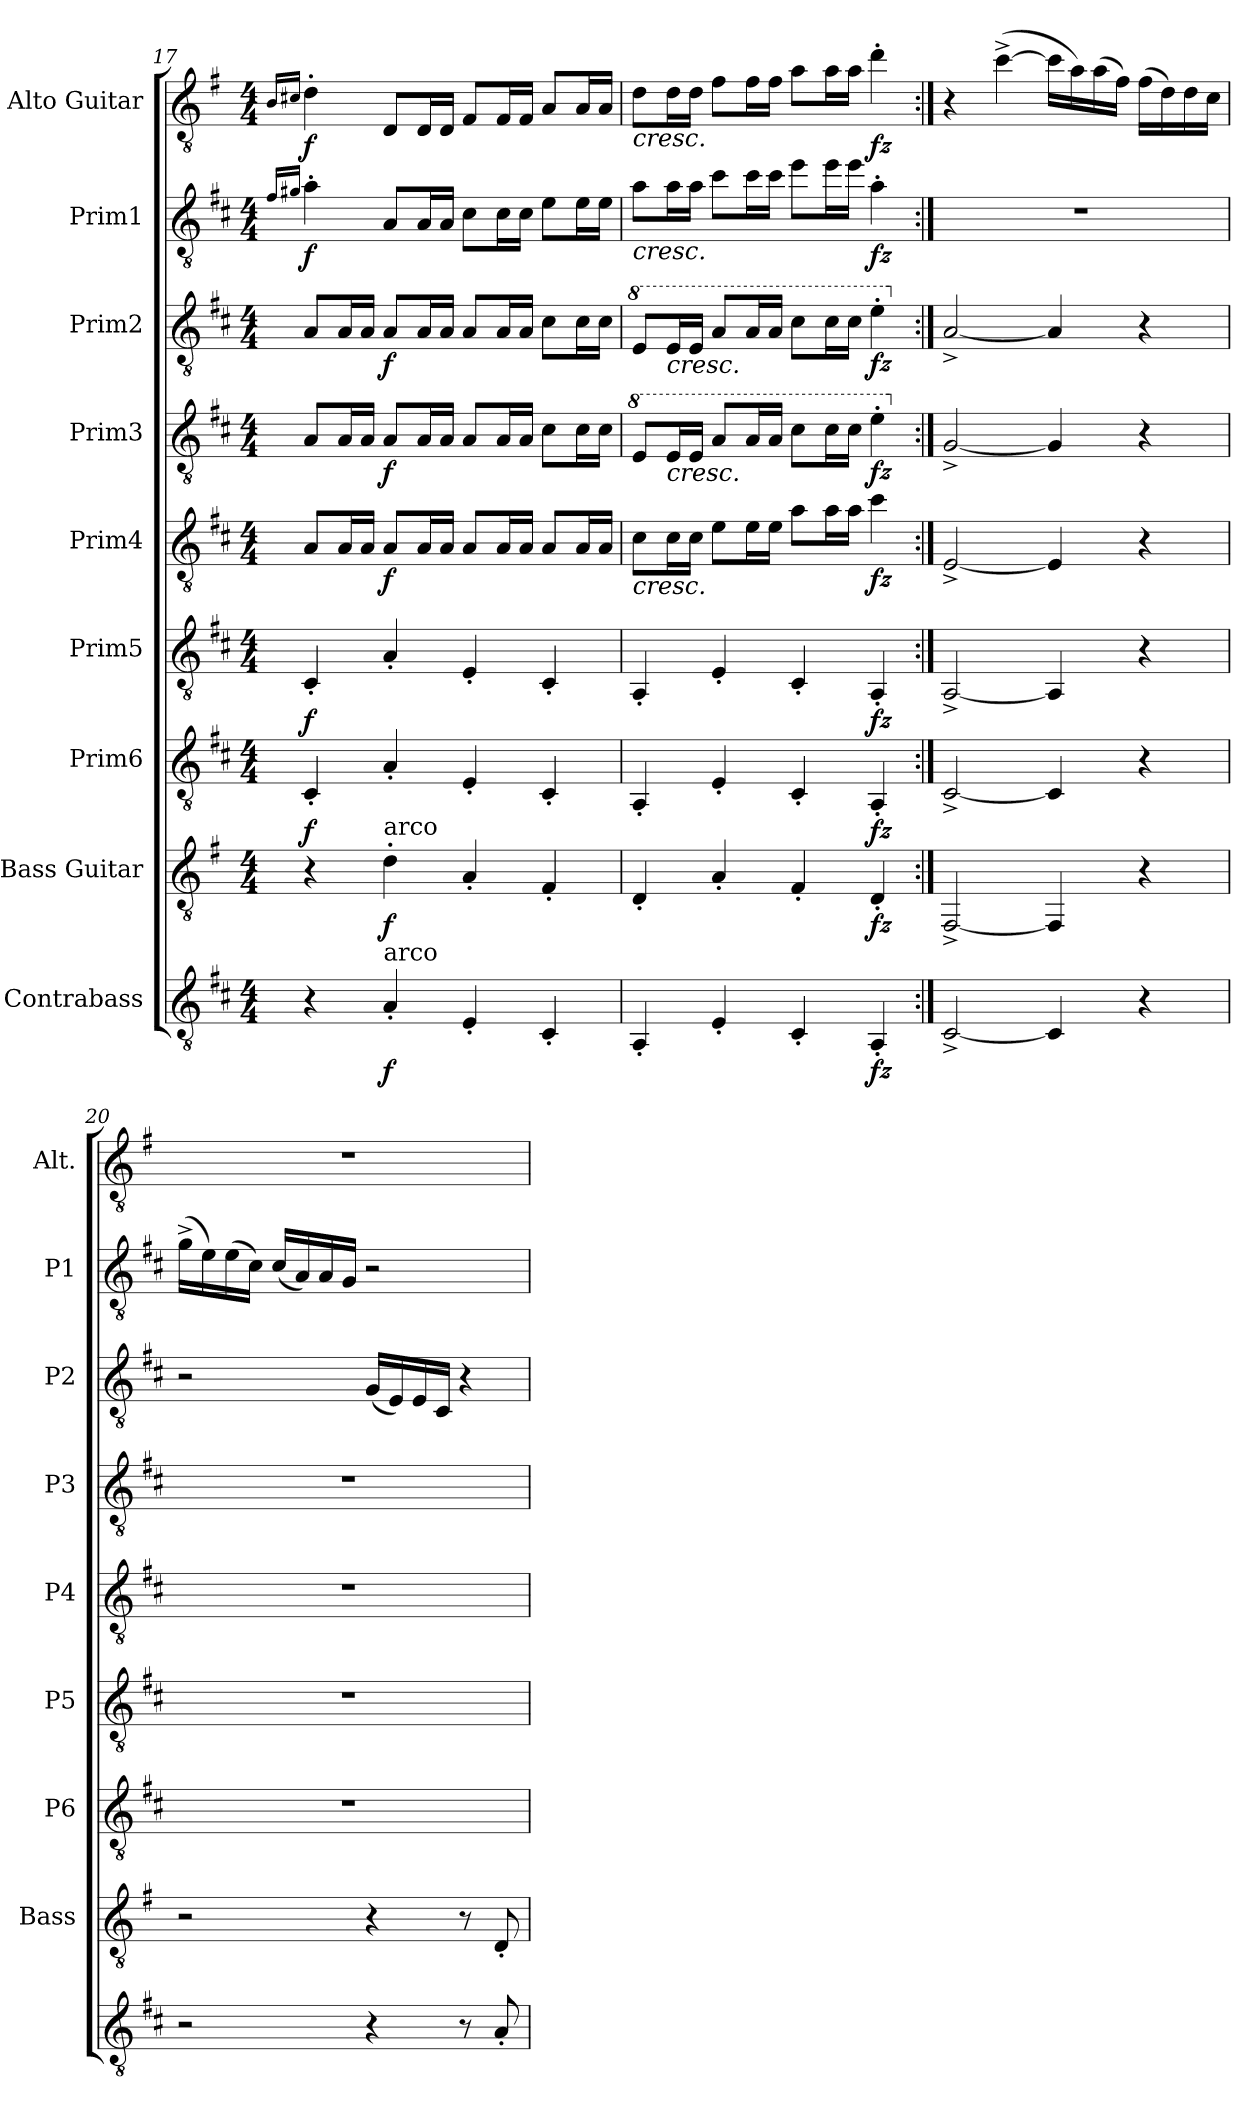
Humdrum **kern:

**kern	**dynam	**kern	**dynam	**kern	**dynam	**kern	**dynam	**kern	**dynam	**kern	**dynam	**kern	**dynam	**kern	**dynam	**kern	**dynam
*part9	*part9	*part8	*part8	*part7	*part7	*part6	*part6	*part5	*part5	*part4	*part4	*part3	*part3	*part2	*part2	*part1	*part1
*staff9	*staff9	*staff8	*staff8	*staff7	*staff7	*staff6	*staff6	*staff5	*staff5	*staff4	*staff4	*staff3	*staff3	*staff2	*staff2	*staff1	*staff1
*I"Contrabass	*	*I"Bass Guitar	*	*I"Prim6	*	*I"Prim5	*	*I"Prim4	*	*I"Prim3	*	*I"Prim2	*	*I"Prim1	*	*I"Alto Guitar	*
*	*	*I'Bass	*	*I'P6	*	*I'P5	*	*I'P4	*	*I'P3	*	*I'P2	*	*I'P1	*	*I'Alt.	*
!!LO:PB:g=z
*clefGv2	*	*clefGv2	*	*clefGv2	*	*clefGv2	*	*clefGv2	*	*clefGv2	*	*clefGv2	*	*clefGv2	*	*clefGv2	*
*ITrd7c12	*	*ITrd3c5	*	*	*	*	*	*	*	*	*	*	*	*	*	*ITrd-4c-7	*
*k[f#c#]	*	*k[f#c#]	*	*k[f#c#]	*	*k[f#c#]	*	*k[f#c#]	*	*k[f#c#]	*	*k[f#c#]	*	*k[f#c#]	*	*k[f#c#]	*
*M4/4	*	*M4/4	*	*M4/4	*	*M4/4	*	*M4/4	*	*M4/4	*	*M4/4	*	*M4/4	*	*M4/4	*
=17	=17	=17	=17	=17	=17	=17	=17	=17	=17	=17	=17	=17	=17	=17	=17	=17	=17
.	.	.	.	.	.	.	.	.	.	.	.	.	.	16qf#/LL	.	16qf#/LL	.
.	.	.	.	.	.	.	.	.	.	.	.	.	.	16qg#X/JJ	.	16qg#X/JJ	.
!	!	!	!	!	!LO:DY:b	!	!LO:DY:b	!	!	!	!	!	!	!	!LO:DY:b	!	!LO:DY:b
4r	.	4r	.	4C#'/	f	4C#'/	f	8A/L	.	8A/L	.	8A/L	.	4a'\	f	4a'\	f
.	.	.	.	.	.	.	.	16A/L	.	16A/L	.	16A/L	.	.	.	.	.
.	.	.	.	.	.	.	.	16A/JJ	.	16A/JJ	.	16A/JJ	.	.	.	.	.
!	!	!LO:TX:a:t=arco	!	!	!	!	!	!	!	!	!	!	!	!	!	!	!
!LO:TX:a:t=arco	!	!	!	!	!	!	!	!	!	!	!	!	!	!	!	!	!
!	!LO:DY:b	!	!LO:DY:b	!	!	!	!	!	!LO:DY:b	!	!LO:DY:b	!	!LO:DY:b	!	!	!	!
4AA'/	f	4A'\	f	4A'/	.	4A'/	.	8A/L	f	8A/L	f	8A/L	f	8A/L	.	8A/L	.
.	.	.	.	.	.	.	.	16A/L	.	16A/L	.	16A/L	.	16A/L	.	16A/L	.
.	.	.	.	.	.	.	.	16A/JJ	.	16A/JJ	.	16A/JJ	.	16A/JJ	.	16A/JJ	.
4EE'/	.	4E'/	.	4E'/	.	4E'/	.	8A/L	.	8A/L	.	8A/L	.	8c#\L	.	8c#/L	.
.	.	.	.	.	.	.	.	16A/L	.	16A/L	.	16A/L	.	16c#\L	.	16c#/L	.
.	.	.	.	.	.	.	.	16A/JJ	.	16A/JJ	.	16A/JJ	.	16c#\JJ	.	16c#/JJ	.
4CC#'/	.	4C#'/	.	4C#'/	.	4C#'/	.	8A/L	.	8c#\L	.	8c#\L	.	8e\L	.	8e/L	.
.	.	.	.	.	.	.	.	16A/L	.	16c#\L	.	16c#\L	.	16e\L	.	16e/L	.
.	.	.	.	.	.	.	.	16A/JJ	.	16c#\JJ	.	16c#\JJ	.	16e\JJ	.	16e/JJ	.
=18	=18	=18	=18	=18	=18	=18	=18	=18	=18	=18	=18	=18	=18	=18	=18	=18	=18
!	!	!	!	!	!	!	!	!	!LO:HP:b	!	!	!	!	!	!	!	!
*	*	*	*	*	*	*	*	*	*	*8va	*	*	*	*	*	*	*
*	*	*	*	*	*	*	*	*	*	*	*	*8va	*	*	*	*	*
!	!	!	!	!	!	!	!	!	!	!	!	!	!	!	!LO:HP:b	!	!LO:HP:b
4AAA'/	.	4AA'/	.	4AA'/	.	4AA'/	.	8c#\L	<	8e/L	.	8e/L	.	8a\L	<	8a\L	<
!	!	!	!	!	!	!	!	!	!	!	!LO:HP:b	!	!LO:HP:b	!	!	!	!
.	.	.	.	.	.	.	.	16c#\L	.	16e/L	<	16e/L	<	16a\L	.	16a\L	.
.	.	.	.	.	.	.	.	16c#\JJ	.	16e/JJ	.	16e/JJ	.	16a\JJ	.	16a\JJ	.
4EE'/	.	4E'/	.	4E'/	.	4E'/	.	8e\L	.	8a/L	.	8a/L	.	8cc#\L	.	8cc#\L	.
.	.	.	.	.	.	.	.	16e\L	.	16a/L	.	16a/L	.	16cc#\L	.	16cc#\L	.
.	.	.	.	.	.	.	.	16e\JJ	.	16a/JJ	.	16a/JJ	.	16cc#\JJ	.	16cc#\JJ	.
4CC#'/	.	4C#'/	.	4C#'/	.	4C#'/	.	8a\L	.	8cc#\L	.	8cc#\L	.	8ee\L	.	8ee\L	.
.	.	.	.	.	.	.	.	16a\L	.	16cc#\L	.	16cc#\L	.	16ee\L	.	16ee\L	.
.	.	.	.	.	.	.	.	16a\JJ	.	16cc#\JJ	.	16cc#\JJ	.	16ee\JJ	.	16ee\JJ	.
!	!LO:DY:b	!	!LO:DY:b	!	!LO:DY:b	!	!LO:DY:b	!	!LO:DY:b	!	!LO:DY:b	!	!LO:DY:b	!	!LO:DY:b	!	!LO:DY:b
4AAA'/	fz	4AA'/	fz	4AA'/	fz	4AA'/	fz	4cc#\	fz	4ee'\	fz	4ee'\	fz	4a'\	fz	4aa'\	fz
.	.	.	.	.	.	.	.	.	[	.	[	.	[	.	[	.	[
=19:|!	=19:|!	=19:|!	=19:|!	=19:|!	=19:|!	=19:|!	=19:|!	=19:|!	=19:|!	=19:|!	=19:|!	=19:|!	=19:|!	=19:|!	=19:|!	=19:|!	=19:|!
*	*	*	*	*	*	*	*	*	*	*X8va	*	*	*	*	*	*	*
*	*	*	*	*	*	*	*	*	*	*	*	*X8va	*	*	*	*	*
[2CC#^/	.	[2CC#^/	.	[2C#^/	.	[2AA^/	.	[2E^/	.	[2G^/	.	[2A^/	.	1r	.	4r	.
.	.	.	.	.	.	.	.	.	.	.	.	.	.	.	.	([4gg^\	.
4CC#/]	.	4CC#/]	.	4C#/]	.	4AA/]	.	4E/]	.	4G/]	.	4A/]	.	.	.	16gg\LL]	.
.	.	.	.	.	.	.	.	.	.	.	.	.	.	.	.	16ee\)	.
.	.	.	.	.	.	.	.	.	.	.	.	.	.	.	.	(16ee\	.
.	.	.	.	.	.	.	.	.	.	.	.	.	.	.	.	16cc#\JJ)	.
4r	.	4r	.	4r	.	4r	.	4r	.	4r	.	4r	.	.	.	(16cc#\LL	.
.	.	.	.	.	.	.	.	.	.	.	.	.	.	.	.	16a\)	.
.	.	.	.	.	.	.	.	.	.	.	.	.	.	.	.	16a\	.
.	.	.	.	.	.	.	.	.	.	.	.	.	.	.	.	16g\JJ	.
!!LO:PB:g=z
=20	=20	=20	=20	=20	=20	=20	=20	=20	=20	=20	=20	=20	=20	=20	=20	=20	=20
2r	.	2r	.	1r	.	1r	.	1r	.	1r	.	2r	.	(16g^\LL	.	1r	.
.	.	.	.	.	.	.	.	.	.	.	.	.	.	16e\)	.	.	.
.	.	.	.	.	.	.	.	.	.	.	.	.	.	(16e\	.	.	.
.	.	.	.	.	.	.	.	.	.	.	.	.	.	16c#\JJ)	.	.	.
.	.	.	.	.	.	.	.	.	.	.	.	.	.	(16c#/LL	.	.	.
.	.	.	.	.	.	.	.	.	.	.	.	.	.	16A/)	.	.	.
.	.	.	.	.	.	.	.	.	.	.	.	.	.	16A/	.	.	.
.	.	.	.	.	.	.	.	.	.	.	.	.	.	16G/JJ	.	.	.
4r	.	4r	.	.	.	.	.	.	.	.	.	(16G/LL	.	2r	.	.	.
.	.	.	.	.	.	.	.	.	.	.	.	16E/)	.	.	.	.	.
.	.	.	.	.	.	.	.	.	.	.	.	16E/	.	.	.	.	.
.	.	.	.	.	.	.	.	.	.	.	.	16C#/JJ	.	.	.	.	.
8r	.	8r	.	.	.	.	.	.	.	.	.	4r	.	.	.	.	.
8AA'/	.	8AA'/	.	.	.	.	.	.	.	.	.	.	.	.	.	.	.
=	=	=	=	=	=	=	=	=	=	=	=	=	=	=	=	=	=
*-	*-	*-	*-	*-	*-	*-	*-	*-	*-	*-	*-	*-	*-	*-	*-	*-	*-
